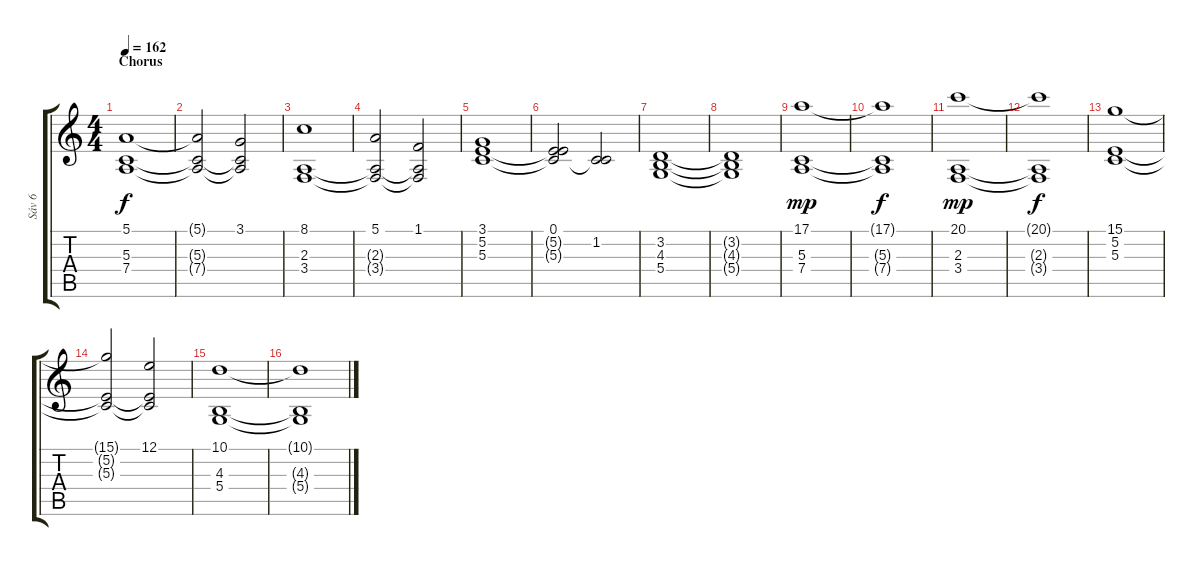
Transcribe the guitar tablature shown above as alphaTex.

\track ("Sáv 6" "Sáv 6") {instrument synthstrings1}
\staff {score tabs}
\tuning (E4 B3 G3 D3 A2 E2) {hide}
\ts (4 4)
\section ("" "Chorus")
\tempo 162
\clef g2
\ks c
(5.1 5.3 7.4).1{dy f} |
(5.1{t} 5.3{t} 7.4{t}).2 (3.1 5.3{t} 7.4{t}).2 |
(8.1 2.3 3.4).1 |
(5.1 2.3{t} 3.4{t}).2 (1.1 2.3{t} 3.4{t}).2 |
(3.1 5.2 5.3).1 |
(0.1 5.2{t} 5.3{t}).2 (1.2 5.3{t}).2 |
(3.2 4.3 5.4).1 |
(3.2{t} 4.3{t} 5.4{t}).1 |
(17.1 5.3 7.4).1{dy mp} |
(17.1{t} 5.3{t} 7.4{t}).1{dy f} |
(20.1 2.3 3.4).1{dy mp} |
(20.1{t} 2.3{t} 3.4{t}).1{dy f} |
(15.1 5.2 5.3).1 |
(15.1{t} 5.2{t} 5.3{t}).2 (12.1 5.2{t} 5.3{t}).2 |
(10.1 4.3 5.4).1 |
(10.1{t} 4.3{t} 5.4{t}).1
